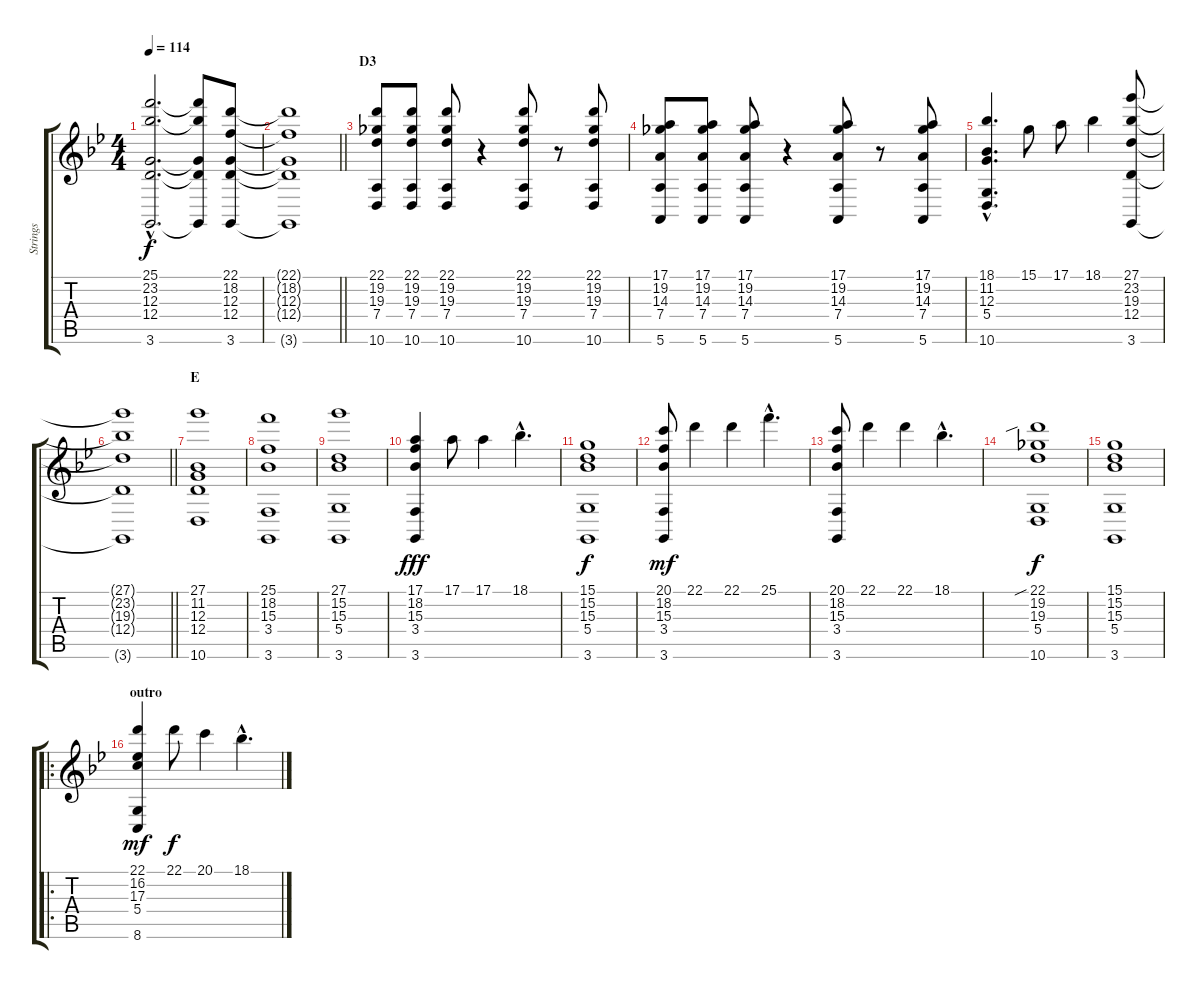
\track ("Strings" "Strings") {instrument stringensemble1}
\staff {score tabs}
\tuning (E4 B3 G3 D3 A2 E2) {hide}
\ts (4 4)
\tempo 114
\clef g2
\ks gminor
(25.1{hac} 23.2{hac} 12.3{hac} 12.4{hac} 3.6{hac}).2{d dy f} (25.1{t} 23.2{t} 12.3{t} 12.4{t} 3.6{t}).8 (22.1 18.2 12.3 12.4 3.6).8 |
\barLineRight lightlight
(22.1{t} 18.2{t} 12.3{t} 12.4{t} 3.6{t}).1 |
\section ("" "D3")
(22.1 19.2 19.3 7.4 10.6).8 (22.1 19.2 19.3 7.4 10.6).8 (22.1 19.2 19.3 7.4 10.6).8 r.4 (22.1 19.2 19.3 7.4 10.6).8 r.8 (22.1 19.2 19.3 7.4 10.6).8 |
(17.1 19.2 14.3 7.4 5.6).8 (17.1 19.2 14.3 7.4 5.6).8 (17.1 19.2 14.3 7.4 5.6).8 r.4 (17.1 19.2 14.3 7.4 5.6).8 r.8 (17.1 19.2 14.3 7.4 5.6).8 |
(18.1{hac} 11.2 12.3 5.4 10.6{hac}).4{d} 15.1.8 17.1.8 18.1.4 (27.1 23.2 19.3 12.4 3.6).8 |
\barLineRight lightlight
(27.1{t} 23.2{t} 19.3{t} 12.4{t} 3.6{t}).1 |
\section ("" "E")
(27.1 11.2 12.3 12.4 10.6).1 |
(25.1 18.2 15.3 3.4 3.6).1 |
(27.1 15.2 15.3 5.4 3.6).1 |
(17.1 18.2 15.3 3.4 3.6).4{dy fff} 17.1.8 17.1.4 18.1{hac}.4{d} |
(15.1 15.2 15.3 5.4 3.6).1{dy f} |
(20.1 18.2 15.3 3.4 3.6).8{dy mf} 22.1.4 22.1.4 25.1{hac}.4{d} |
(20.1 18.2 15.3 3.4 3.6).8 22.1.4 22.1.4 18.1{hac}.4{d} |
(22.1{sib} 19.2 19.3 5.4 10.6).1{dy f} |
(15.1 15.2 15.3 5.4 3.6).1 |
\ro
\section ("" "outro")
(22.1 16.2 17.3 5.4 8.6).4{dy mf} 22.1.8{dy f} 20.1.4 18.1{hac}.4{d}
